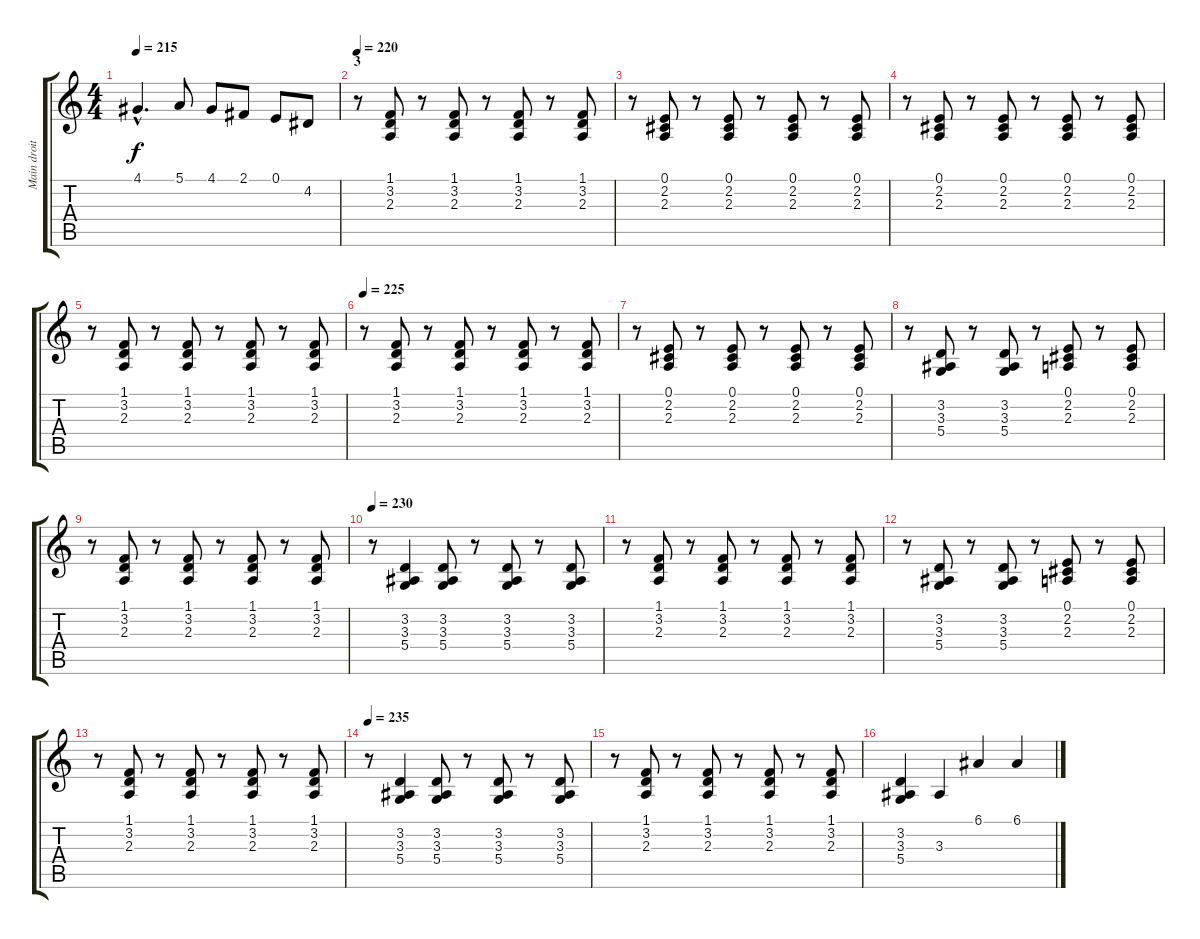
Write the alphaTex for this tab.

\track ("Main droite" "Main droit") {instrument acousticgrandpiano}
\staff {score tabs}
\tuning (E4 B3 G3 D3 A2 E2) {hide}
\ts (4 4)
\tempo 215
\clef g2
\ks c
4.1{hac}.4{d dy f} 5.1.8 4.1.8 2.1.8 0.1.8 4.2.8 |
\section ("" "3")
\tempo 220
r.8 (1.1 3.2 2.3).8 r.8 (1.1 3.2 2.3).8 r.8 (1.1 3.2 2.3).8 r.8 (1.1 3.2 2.3).8 |
r.8 (0.1 2.2 2.3).8 r.8 (0.1 2.2 2.3).8 r.8 (0.1 2.2 2.3).8 r.8 (0.1 2.2 2.3).8 |
r.8 (0.1 2.2 2.3).8 r.8 (0.1 2.2 2.3).8 r.8 (0.1 2.2 2.3).8 r.8 (0.1 2.2 2.3).8 |
r.8 (1.1 3.2 2.3).8 r.8 (1.1 3.2 2.3).8 r.8 (1.1 3.2 2.3).8 r.8 (1.1 3.2 2.3).8 |
\tempo 225
r.8 (1.1 3.2 2.3).8 r.8 (1.1 3.2 2.3).8 r.8 (1.1 3.2 2.3).8 r.8 (1.1 3.2 2.3).8 |
r.8 (0.1 2.2 2.3).8 r.8 (0.1 2.2 2.3).8 r.8 (0.1 2.2 2.3).8 r.8 (0.1 2.2 2.3).8 |
r.8 (3.2 3.3 5.4).8 r.8 (3.2 3.3 5.4).8 r.8 (0.1 2.2 2.3).8 r.8 (0.1 2.2 2.3).8 |
r.8 (1.1 3.2 2.3).8 r.8 (1.1 3.2 2.3).8 r.8 (1.1 3.2 2.3).8 r.8 (1.1 3.2 2.3).8 |
\tempo 230
r.8 (3.2 3.3 5.4).4 (3.2 3.3 5.4).8 r.8 (3.2 3.3 5.4).8 r.8 (3.2 3.3 5.4).8 |
r.8 (1.1 3.2 2.3).8 r.8 (1.1 3.2 2.3).8 r.8 (1.1 3.2 2.3).8 r.8 (1.1 3.2 2.3).8 |
r.8 (3.2 3.3 5.4).8 r.8 (3.2 3.3 5.4).8 r.8 (0.1 2.2 2.3).8 r.8 (0.1 2.2 2.3).8 |
r.8 (1.1 3.2 2.3).8 r.8 (1.1 3.2 2.3).8 r.8 (1.1 3.2 2.3).8 r.8 (1.1 3.2 2.3).8 |
\tempo 235
r.8 (3.2 3.3 5.4).4 (3.2 3.3 5.4).8 r.8 (3.2 3.3 5.4).8 r.8 (3.2 3.3 5.4).8 |
r.8 (1.1 3.2 2.3).8 r.8 (1.1 3.2 2.3).8 r.8 (1.1 3.2 2.3).8 r.8 (1.1 3.2 2.3).8 |
(3.2 3.3 5.4).4 3.3.4 6.1.4 6.1.4
